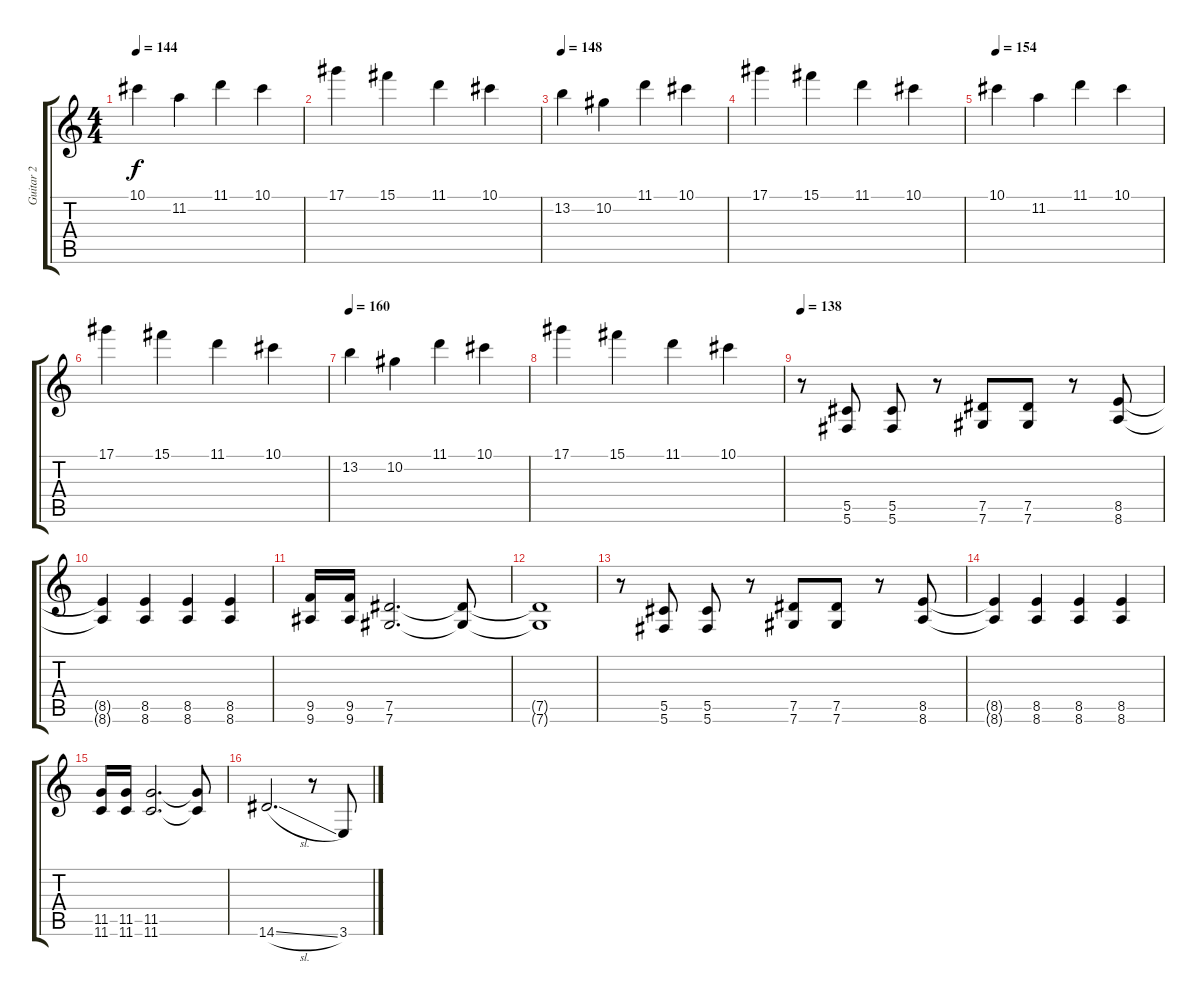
\track ("Guitar 2" "Guitar 2") {instrument distortionguitar}
\staff {score tabs}
\tuning (Eb4 Bb3 Gb3 Db3 Ab2 Db2) {hide}
\ts (4 4)
\tempo 144
\clef g2
\ks c
10.1.4{dy f} 11.2.4 11.1.4 10.1.4 |
17.1.4 15.1.4 11.1.4 10.1.4 |
\tempo 148
13.2.4 10.2.4 11.1.4 10.1.4 |
17.1.4 15.1.4 11.1.4 10.1.4 |
\tempo 154
10.1.4 11.2.4 11.1.4 10.1.4 |
17.1.4 15.1.4 11.1.4 10.1.4 |
\tempo 160
13.2.4 10.2.4 11.1.4 10.1.4 |
17.1.4 15.1.4 11.1.4 10.1.4 |
\tempo 138
r.8{volume 13 instrument distortionguitar} (5.5 5.6).8 (5.5 5.6).8 r.8 (7.5 7.6).8 (7.5 7.6).8 r.8 (8.5 8.6).8 |
(8.5{t} 8.6{t}).4 (8.5 8.6).4 (8.5 8.6).4 (8.5 8.6).4 |
(9.5 9.6).16 (9.5 9.6).16 (7.5 7.6).2{d} (7.5{t} 7.6{t}).8 |
(7.5{t} 7.6{t}).1 |
r.8 (5.5 5.6).8 (5.5 5.6).8 r.8 (7.5 7.6).8 (7.5 7.6).8 r.8 (8.5 8.6).8 |
(8.5{t} 8.6{t}).4 (8.5 8.6).4 (8.5 8.6).4 (8.5 8.6).4 |
(11.5 11.6).16 (11.5 11.6).16 (11.5 11.6).2{d} (11.5{t} 11.6{t}).8 |
14.6{sl}.2{d} r.8 3.6.8
